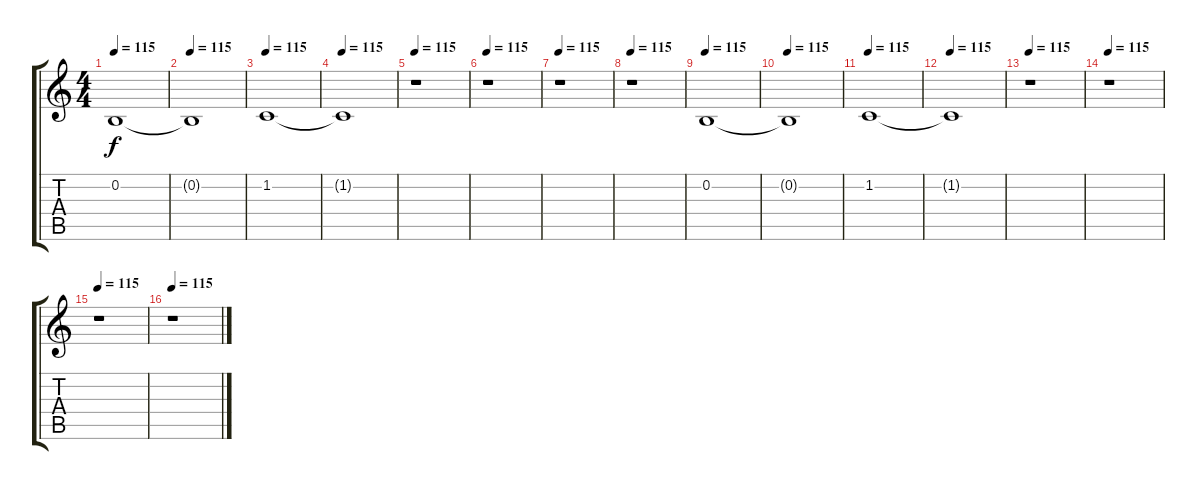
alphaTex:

\track "" {instrument choiraahs}
\staff {score tabs}
\tuning (E4 B3 G3 D3 A2 E2) {hide}
\ts (4 4)
\tempo 115
\clef g2
\ks c
0.2.1{dy f} |
\tempo 115
0.2{t}.1 |
\tempo 115
1.2.1 |
\tempo 115
1.2{t}.1 |
\tempo 115
r.1 |
\tempo 115
r.1 |
\tempo 115
r.1 |
\tempo 115
r.1 |
\tempo 115
0.2.1 |
\tempo 115
0.2{t}.1 |
\tempo 115
1.2.1 |
\tempo 115
1.2{t}.1 |
\tempo 115
r.1 |
\tempo 115
r.1 |
\tempo 115
r.1 |
\tempo 115
r.1
